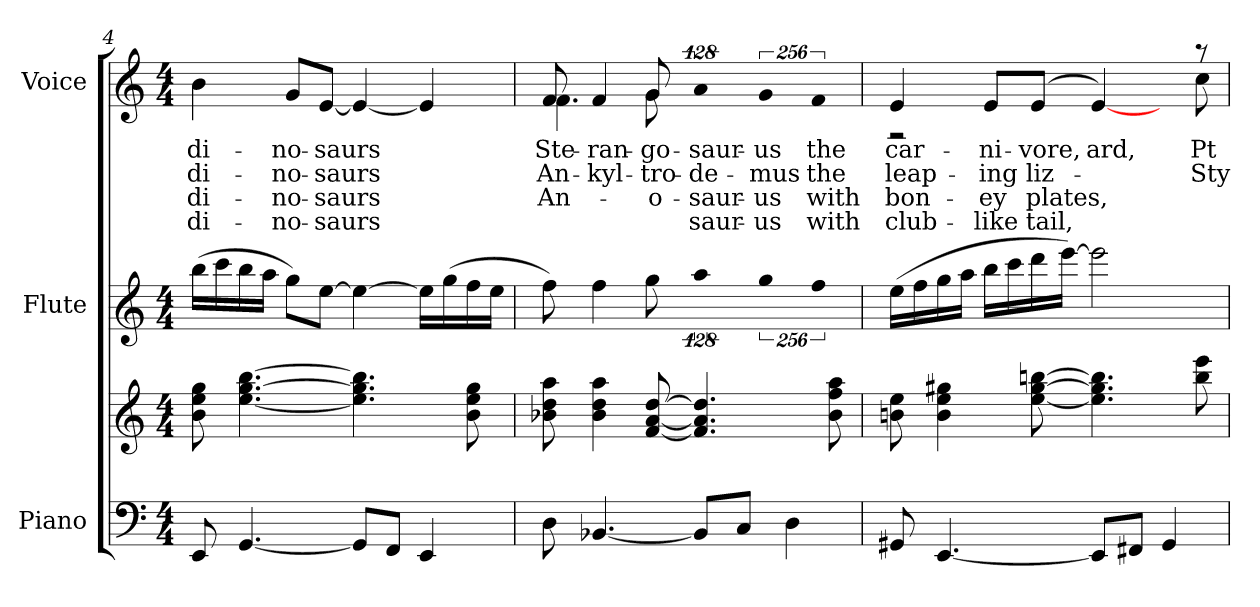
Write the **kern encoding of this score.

**kern	**kern	**kern	**kern	**text	**text	**text	**text
*part3	*part3	*part2	*part1	*part1	*part1	*part1	*part1
*staff4	*staff3	*staff2	*staff1	*staff1	*staff1	*staff1	*staff1
*I"Piano	*	*I"Flute	*I"Voice	*	*	*	*
*I'Pno.	*	*I'Fl.	*I'Voice	*	*	*	*
!!LO:LB:g=z
*clefF4	*clefG2	*clefG2	*clefG2	*	*	*	*
*k[]	*k[]	*k[]	*k[]	*	*	*	*
*C:	*C:	*C:	*C:	*	*	*	*
*M4/4	*M4/4	*M4/4	*M4/4	*	*	*	*
=4	=4	=4	=4	=4	=4	=4	=4
!	!	!	!	!LO:LY:b:color=#000000	!LO:LY:b:color=#000000	!LO:LY:b:color=#000000	!LO:LY:b:color=#000000
8EEi/	8bi\ 8eei 8ggi	(16bbi\LL	4bi\	di-	di-	di-	di-
.	.	16ccci\	.	.	.	.	.
[4.GGi/	[4.eei\ [4.ggi [4.bbi	16bbi\	.	.	.	.	.
.	.	16aai\JJ	.	.	.	.	.
!	!	!	!	!LO:LY:b:color=#000000	!LO:LY:b:color=#000000	!LO:LY:b:color=#000000	!LO:LY:b:color=#000000
.	.	8ggi\L)	8gi/L	-no-	-no-	-no-	-no-
!	!	!	!	!LO:LY:b:color=#000000	!LO:LY:b:color=#000000	!LO:LY:b:color=#000000	!LO:LY:b:color=#000000
.	.	[8eei\J	[8ei/J	-saurs	saurs	saurs	saurs
8GGi/L]	4.eei\] 4.ggi] 4.bbi]	4eei\_	4ei/_	.	.	.	.
8FFi/J	.	.	.	.	.	.	.
4EEi/	.	16eei\LL]	4ei/]	.	.	.	.
.	.	(16ggi\	.	.	.	.	.
.	8bi\ 8eei 8ggi	16ffi\	.	.	.	.	.
.	.	16eei\JJ	.	.	.	.	.
=5	=5	=5	=5	=5	=5	=5	=5
!	!	!	!	!LO:LY:b:color=#000000	!LO:LY:b:color=#000000	!LO:LY:b:color=#000000	!
*	*	*	*^	*	*	*	*
!	!	!	!	!	!LO:LY:b:color=#000000	!	!	!
8Di\	8b-Xi\ 8ddi 8aai	8ffi\)	8fi/	4.fi\	-Ste-	An-	An-	.
!	!	!	!	!	!LO:LY:b:color=#000000	!LO:LY:b:color=#000000	!	!
[4.BB-Xi/	4b-i\ 4ddi 4aai	4ffi\	4fi/	.	-ran-	-kyl-	.	.
!	!	!	!	!	!LO:LY:b:color=#000000	!LO:LY:b:color=#000000	!LO:LY:b:color=#000000	!
!	!	!	!	!	!LO:LY:b:color=#000000	!	!	!
.	[8fi/ [8ai [8ddi	8ggi\	8gi/	8gi\	-go-	-tro-	-o-	.
!	!	!LO:N:vis=4	!LO:N:vis=4	!	!	!	!	!
!	!	!	!	!	!LO:LY:b:color=#000000	!LO:LY:b:color=#000000	!LO:LY:b:color=#000000	!LO:LY:b:color=#000000
8BB-i/L]	4.fi/] 4.ai] 4.ddi]	512%85aai\	512%85ai/	2ryy	-saur-	-de-	-saur-	-saur-
8Ci/J	.	.	.	.	.	.	.	.
!	!	!LO:N:vis=4	!LO:N:vis=4	!	!	!	!	!
!	!	!	!	!	!LO:LY:b:color=#000000	!LO:LY:b:color=#000000	!LO:LY:b:color=#000000	!LO:LY:b:color=#000000
.	.	1024%171ggi\	1024%171gi/	.	-us	mus	us	us
4Di\	.	.	.	.	.	.	.	.
!	!	!LO:N:vis=4	!LO:N:vis=4	!	!	!	!	!
!	!	!	!	!	!LO:LY:b:color=#000000	!LO:LY:b:color=#000000	!LO:LY:b:color=#000000	!LO:LY:b:color=#000000
.	.	1024%171ffi\	1024%171fi/	.	the	the	with	with
.	8b-i\ 8ffi 8aai	.	.	.	.	.	.	.
=6	=6	=6	=6	=6	=6	=6	=6	=6
!	!	!	!	!	!LO:LY:b:color=#000000	!LO:LY:b:color=#000000	!LO:LY:b:color=#000000	!LO:LY:b:color=#000000
8GG#Xi/	8bni\ 8eei	(16eei\LL	4ei/	2r	car-	leap-	bon-	club-
.	.	16ffi\	.	.	.	.	.	.
[4.EEi/	4bi\ 4eei 4gg#Xi	16ggi\	.	.	.	.	.	.
.	.	16aai\JJ	.	.	.	.	.	.
!	!	!	!	!	!LO:LY:b:color=#000000	!LO:LY:b:color=#000000	!LO:LY:b:color=#000000	!LO:LY:b:color=#000000
.	.	16bbi\LL	8ei/L	.	-ni-	-ing	ey	like
.	.	16ccci\	.	.	.	.	.	.
!	!	!	!	!	!LO:LY:b:color=#000000	!LO:LY:b:color=#000000	!LO:LY:b:color=#000000	!LO:LY:b:color=#000000
.	[8eei\ [8gg#i [8bbni	16dddi\	(8ei/J	.	vore,	liz-	plates,	tail,
.	.	[16eeei\JJ)	.	.	.	.	.	.
!	!	!	!	!	!LO:LY:b:color=#000000	!	!	!
8EEi/L]	4.eei\] 4.gg#i] 4.bbi]	2eeei\]	[4ei/)	4.ryy	ard,	.	.	.
8FF#Xi/J	.	.	.	.	.	.	.	.
4GG#i/	.	.	8ryy	.	.	.	.	.
!	!	!	!	!	!LO:LY:b:color=#000000	!LO:LY:b:color=#000000	!	!
.	8bbi\ 8eeei	.	8r	8cci\	Pt-	Sty	.	.
*	*	*	*v	*v	*	*	*	*
=	=	=	=	=	=	=	=
*-	*-	*-	*-	*-	*-	*-	*-
